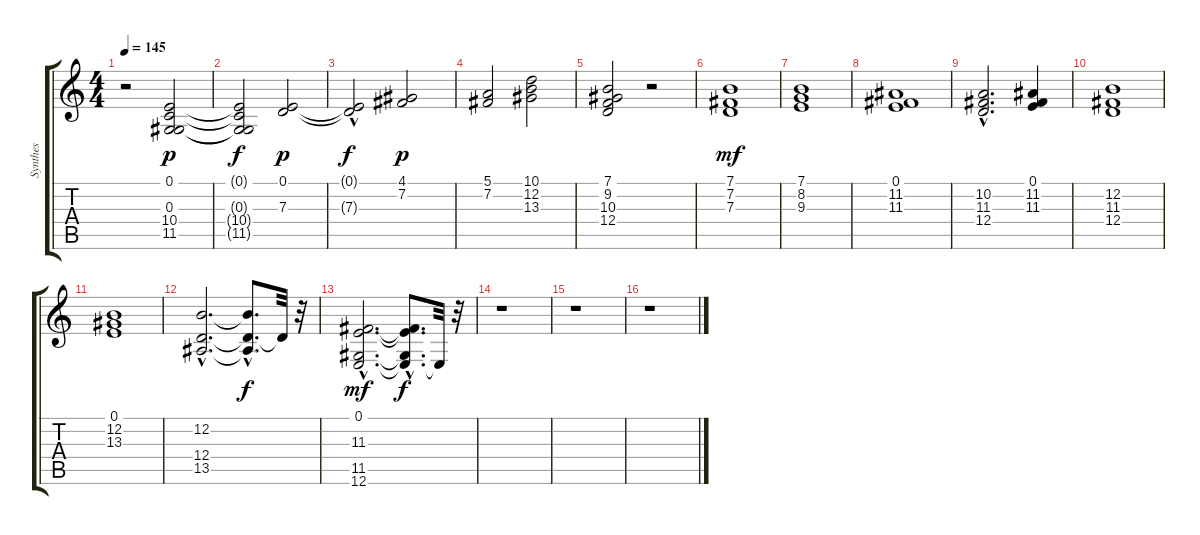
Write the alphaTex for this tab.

\track ("Synthes" "Synthes") {instrument lead2sawtooth}
\staff {score tabs}
\tuning (E4 B3 G3 D3 A2 E2) {hide}
\ts (4 4)
\tempo 145
\clef g2
\ks c
r.2{dy f} (0.1 0.3 10.4 11.5).2{dy p} |
(0.1{t} 0.3{t} 10.4{t} 11.5{t}).2{dy f} (0.1 7.3).2{dy p} |
(0.1{hac t} 7.3{t}).2{dy f} (4.1 7.2).2{dy p} |
(5.1 7.2).2 (10.1 12.2 13.3).2 |
(7.1 9.2 10.3 12.4).2 r.2 |
(7.1 7.2 7.3).1{dy mf} |
(7.1 8.2 9.3).1 |
(0.1 11.2 11.3).1 |
(10.2{hac} 11.3{hac} 12.4{hac}).2{d} (0.1 11.2 11.3).4 |
(12.2 11.3 12.4).1 |
(0.1 12.2 13.3).1 |
(12.2{hac} 12.4{hac} 13.5{hac}).2{d} (12.2{hac t} 12.4{hac t} 13.5{t}).8{d dy f} 12.4{t}.32 r.32 |
(0.1{hac} 11.3{hac} 11.5{hac} 12.6{hac}).2{d dy mf} (0.1{hac t} 11.3{hac t} 11.5{t} 12.6{hac t}).8{d dy f} 12.6{t}.32 r.32 |
r.1 |
r.1 |
r.1
